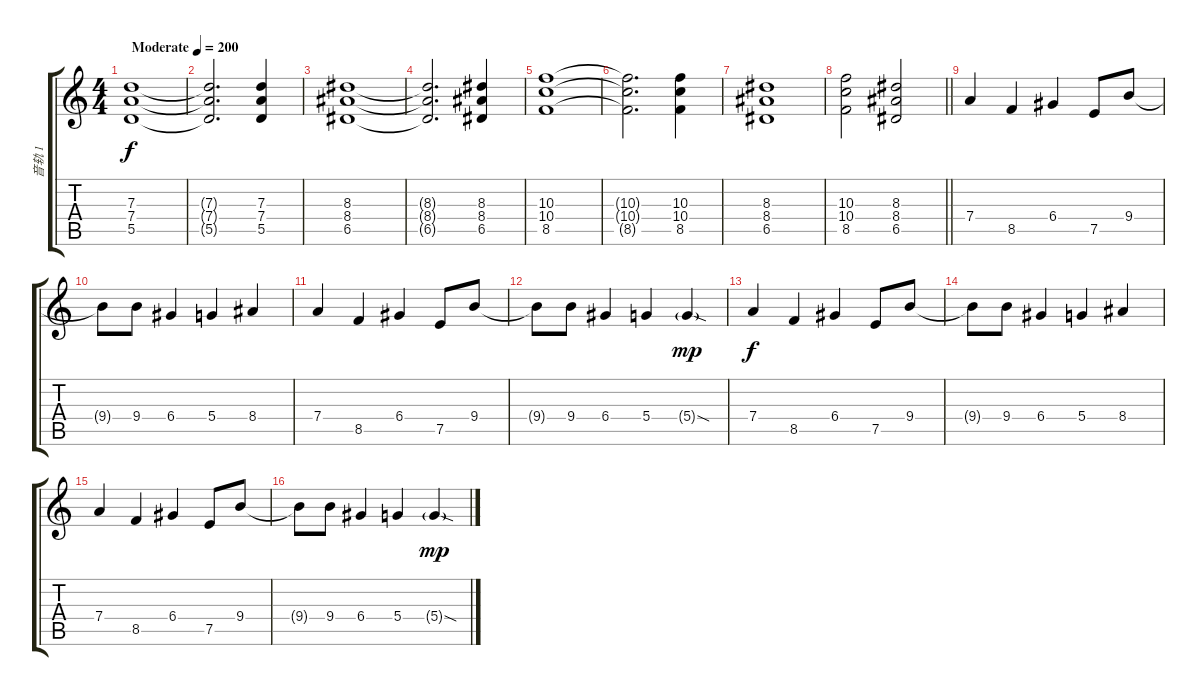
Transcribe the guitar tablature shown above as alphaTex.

\track ("音轨 1" "音轨 1") {instrument distortionguitar}
\staff {score tabs}
\tuning (E4 B3 G3 D3 A2 E2) {hide}
\ts (4 4)
\tempo (200 "Moderate")
\clef g2
\ks c
(7.3 7.4 5.5).1{dy f instrument distortionguitar} |
(7.3{t} 7.4{t} 5.5{t}).2{d} (7.3 7.4 5.5).4 |
(8.3 8.4 6.5).1 |
(8.3{t} 8.4{t} 6.5{t}).2{d} (8.3 8.4 6.5).4 |
(10.3 10.4 8.5).1 |
(10.3{t} 10.4{t} 8.5{t}).2{d} (10.3 10.4 8.5).4 |
(8.3 8.4 6.5).1 |
\barLineRight lightlight
(10.3 10.4 8.5).2 (8.3 8.4 6.5).2 |
7.4.4 8.5.4 6.4.4 7.5.8 9.4.8 |
9.4{t}.8 9.4.8 6.4.4 5.4.4 8.4.4 |
7.4.4 8.5.4 6.4.4 7.5.8 9.4.8 |
9.4{t}.8 9.4.8 6.4.4 5.4.4 5.4{sod g}.4{dy mp} |
7.4.4{dy f} 8.5.4 6.4.4 7.5.8 9.4.8 |
9.4{t}.8 9.4.8 6.4.4 5.4.4 8.4.4 |
7.4.4 8.5.4 6.4.4 7.5.8 9.4.8 |
9.4{t}.8 9.4.8 6.4.4 5.4.4 5.4{sod g}.4{dy mp}
